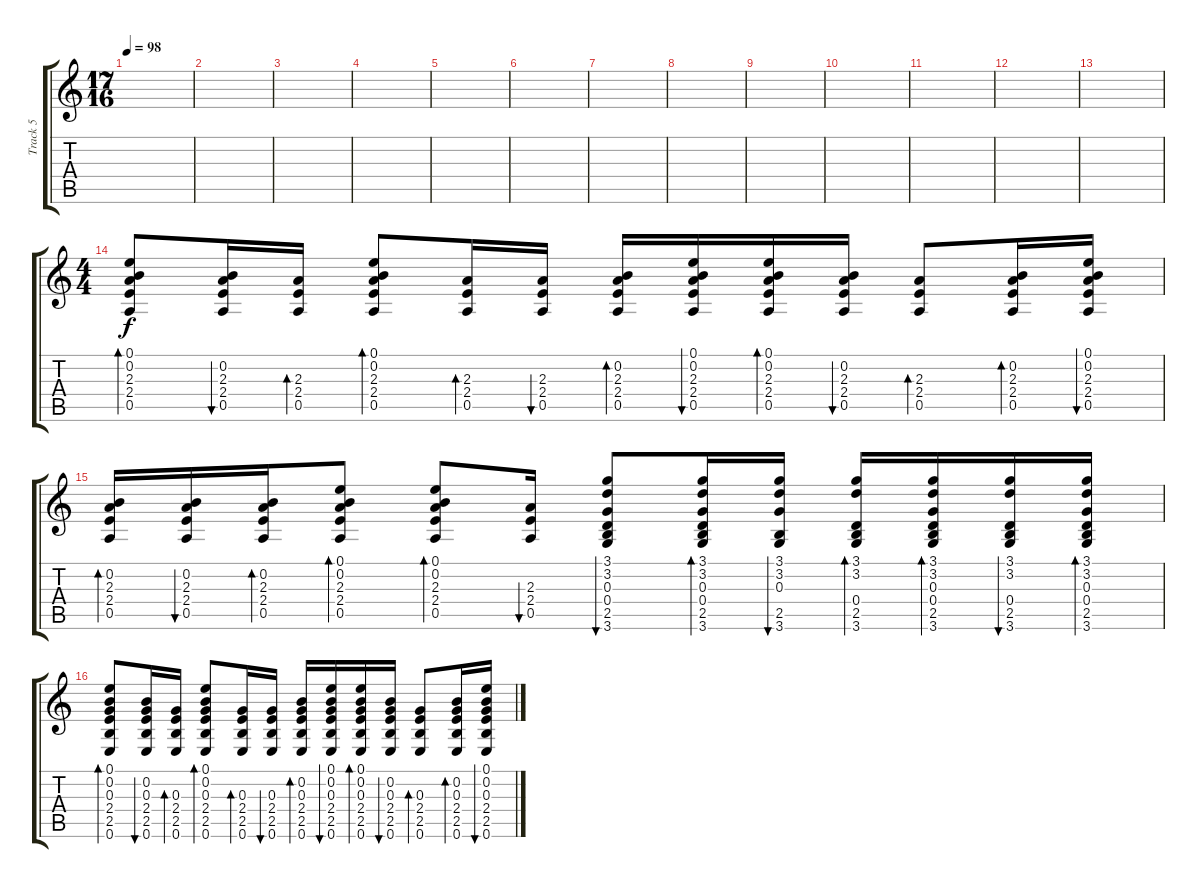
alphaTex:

\track ("Track 5" "Track 5") {instrument acousticguitarsteel}
\staff {score tabs}
\tuning (E4 B3 G3 D3 A2 E2) {hide}
\ts (17 16)
\tempo 98
\clef g2
\ks c
|
|
|
|
|
|
|
|
|
|
|
|
|
\ts (4 4)
(0.1 0.2 2.3 2.4 0.5).8{bd 60} (0.2 2.3 2.4 0.5).16{bu 60} (2.3 2.4 0.5).16{bd 60} (0.1 0.2 2.3 2.4 0.5).8{bd 60} (2.3 2.4 0.5).16{bd 60} (2.3 2.4 0.5).16{bu 60} (0.2 2.3 2.4 0.5).16{bd 60} (0.1 0.2 2.3 2.4 0.5).16{bu 60} (0.1 0.2 2.3 2.4 0.5).16{bd 60} (0.2 2.3 2.4 0.5).16{bu 60} (2.3 2.4 0.5).8{bd 60} (0.2 2.3 2.4 0.5).16{bd 60} (0.1 0.2 2.3 2.4 0.5).16{bu 60} |
(0.2 2.3 2.4 0.5).16{bd 60} (0.2 2.3 2.4 0.5).16{bu 60} (0.2 2.3 2.4 0.5).16{bd 60} (0.1 0.2 2.3 2.4 0.5).8{bd 60} (0.1 0.2 2.3 2.4 0.5).8{bd 60} (2.3 2.4 0.5).16{bu 60} (3.1 3.2 0.3 0.4 2.5 3.6).8{bu 60} (3.1 3.2 0.3 0.4 2.5 3.6).16{bd 60} (3.1 3.2 0.3 2.5 3.6).16{bu 60} (3.1 3.2 0.4 2.5 3.6).16{bd 60} (3.1 3.2 0.3 0.4 2.5 3.6).16{bd 60} (3.1 3.2 0.4 2.5 3.6).16{bu 60} (3.1 3.2 0.3 0.4 2.5 3.6).16{bd 60} |
(0.1 0.2 0.3 2.4 2.5 0.6).8{bd 60} (0.2 0.3 2.4 2.5 0.6).16{bu 60} (0.3 2.4 2.5 0.6).16{bd 60} (0.1 0.2 0.3 2.4 2.5 0.6).8{bd 60} (0.3 2.4 2.5 0.6).16{bd 60} (0.3 2.4 2.5 0.6).16{bu 60} (0.2 0.3 2.4 2.5 0.6).16{bd 60} (0.1 0.2 0.3 2.4 2.5 0.6).16{bu 60} (0.1 0.2 0.3 2.4 2.5 0.6).16{bd 60} (0.2 0.3 2.4 2.5 0.6).16{bu 60} (0.3 2.4 2.5 0.6).8{bd 60} (0.2 0.3 2.4 2.5 0.6).16{bd 60} (0.1 0.2 0.3 2.4 2.5 0.6).16{bu 60}
